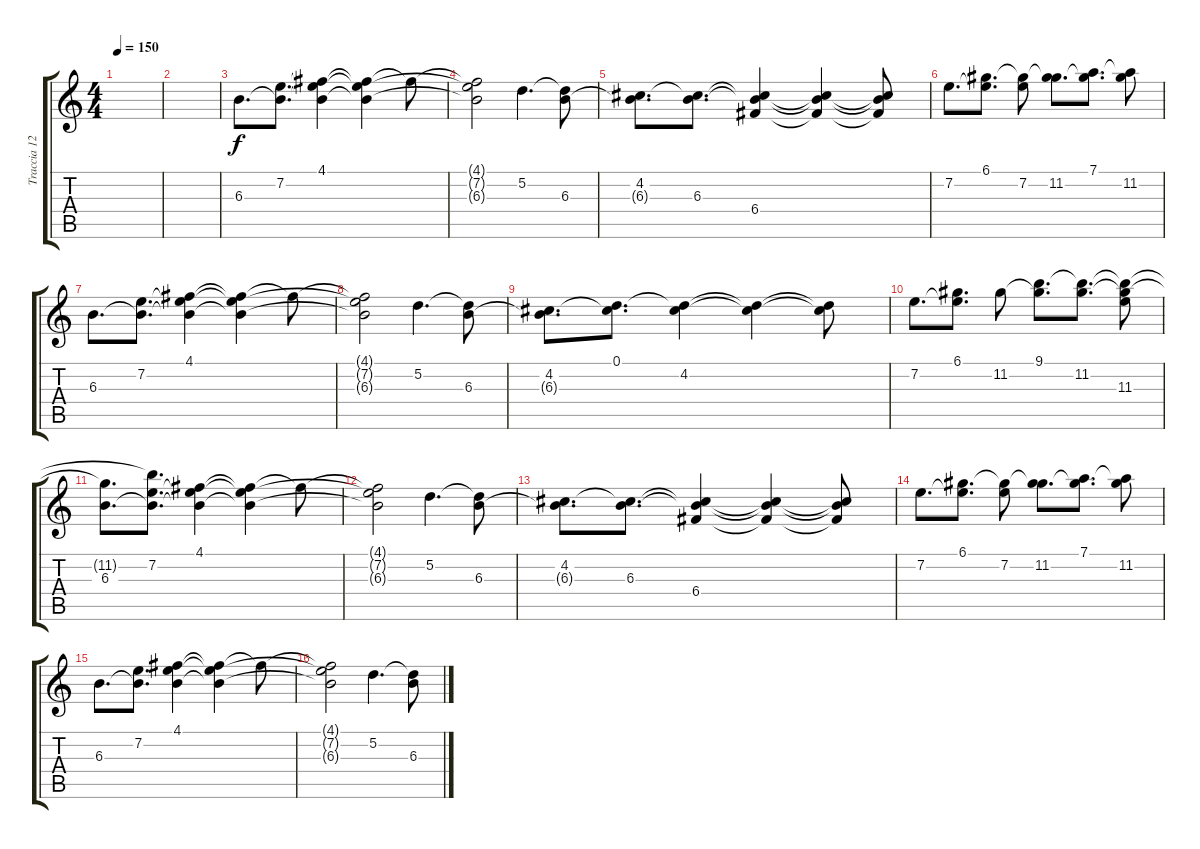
\track ("Traccia 12" "Traccia 12") {instrument distortionguitar}
\staff {score tabs}
\tuning (D4 A3 F3 C3 G2 D2) {hide}
\ts (4 4)
\tempo 150
\clef g2
\ks c
|
|
6.3.8{d} (7.2 6.3{t}).8{d} (4.1 7.2{t} 6.3{t}).4 (4.1{t} 7.2{t} 6.3{t}).4 4.1{t}.8 |
(4.1{t} 7.2{t} 6.3{t}).2 5.2.4{d} (5.2{t} 6.3).8 |
(4.2 6.3{t}).8{d} (4.2{t} 6.3).8{d} (4.2{t} 6.3{t} 6.4).4 (4.2{t} 6.3{t} 6.4{t}).4 (4.2{t} 6.3{t} 6.4{t}).8 |
7.2.8{d} (6.1 7.2{t}).8{d} (6.1{t} 7.2).8 (6.1{t} 11.2).8{d} (7.1 11.2{t}).8{d} (7.1{t} 11.2).8 |
6.3.8{d} (7.2 6.3{t}).8{d} (4.1 7.2{t} 6.3{t}).4 (4.1{t} 7.2{t} 6.3{t}).4 4.1{t}.8 |
(4.1{t} 7.2{t} 6.3{t}).2 5.2.4{d} (5.2{t} 6.3).8 |
(4.2 6.3{t}).8{d} (0.1 4.2{t}).8{d} (0.1{t} 4.2).4 (0.1{t} 4.2{t}).4 (0.1{t} 4.2{t}).8 |
7.2.8{d} (6.1 7.2{t}).8{d} 11.2.8 (9.1 11.2{t}).8{d} (9.1{t} 11.2).8{d} (9.1{t} 11.2{t} 11.3).8 |
(11.2{t} 6.3).8{d} (9.1{t} 7.2 6.3{t}).8{d} (4.1 7.2{t} 6.3{t}).4 (4.1{t} 7.2{t} 6.3{t}).4 4.1{t}.8 |
(4.1{t} 7.2{t} 6.3{t}).2 5.2.4{d} (5.2{t} 6.3).8 |
(4.2 6.3{t}).8{d} (4.2{t} 6.3).8{d} (4.2{t} 6.3{t} 6.4).4 (4.2{t} 6.3{t} 6.4{t}).4 (4.2{t} 6.3{t} 6.4{t}).8 |
7.2.8{d} (6.1 7.2{t}).8{d} (6.1{t} 7.2).8 (6.1{t} 11.2).8{d} (7.1 11.2{t}).8{d} (7.1{t} 11.2).8 |
6.3.8{d} (7.2 6.3{t}).8{d} (4.1 7.2{t} 6.3{t}).4 (4.1{t} 7.2{t} 6.3{t}).4 4.1{t}.8 |
(4.1{t} 7.2{t} 6.3{t}).2 5.2.4{d} (5.2{t} 6.3).8
